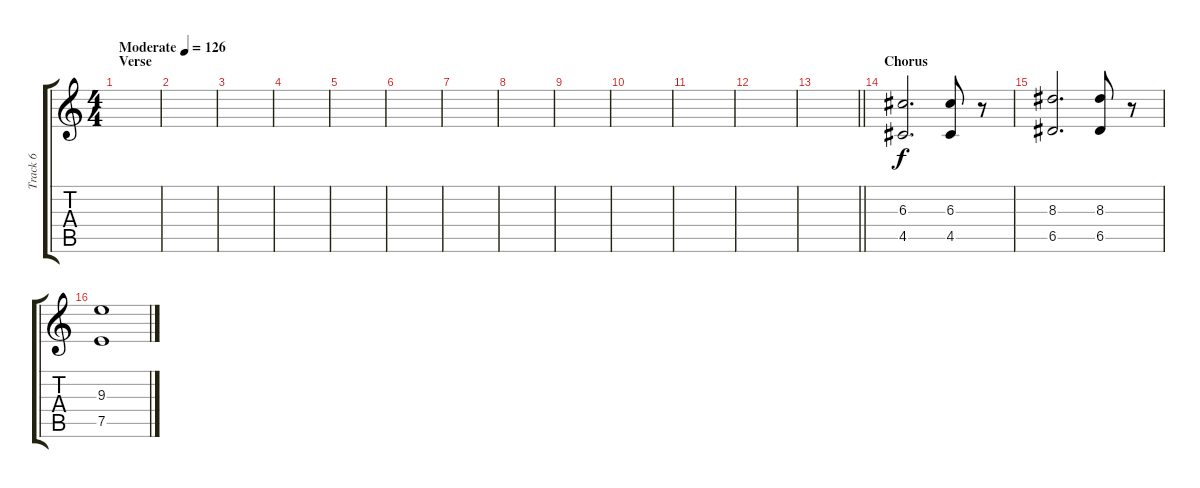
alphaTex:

\track ("Track 6" "Track 6") {instrument electricguitarclean}
\staff {score tabs}
\tuning (E4 B3 G3 D3 A2 E2) {hide}
\ts (4 4)
\section ("" "Verse")
\tempo (126 "Moderate")
\clef g2
\ks c
|
|
|
|
|
|
|
|
|
|
|
|
\barLineRight lightlight
|
\section ("" "Chorus")
(6.3 4.5).2{d} (6.3 4.5).8 r.8 |
(8.3 6.5).2{d} (8.3 6.5).8 r.8 |
(9.3 7.5).1
